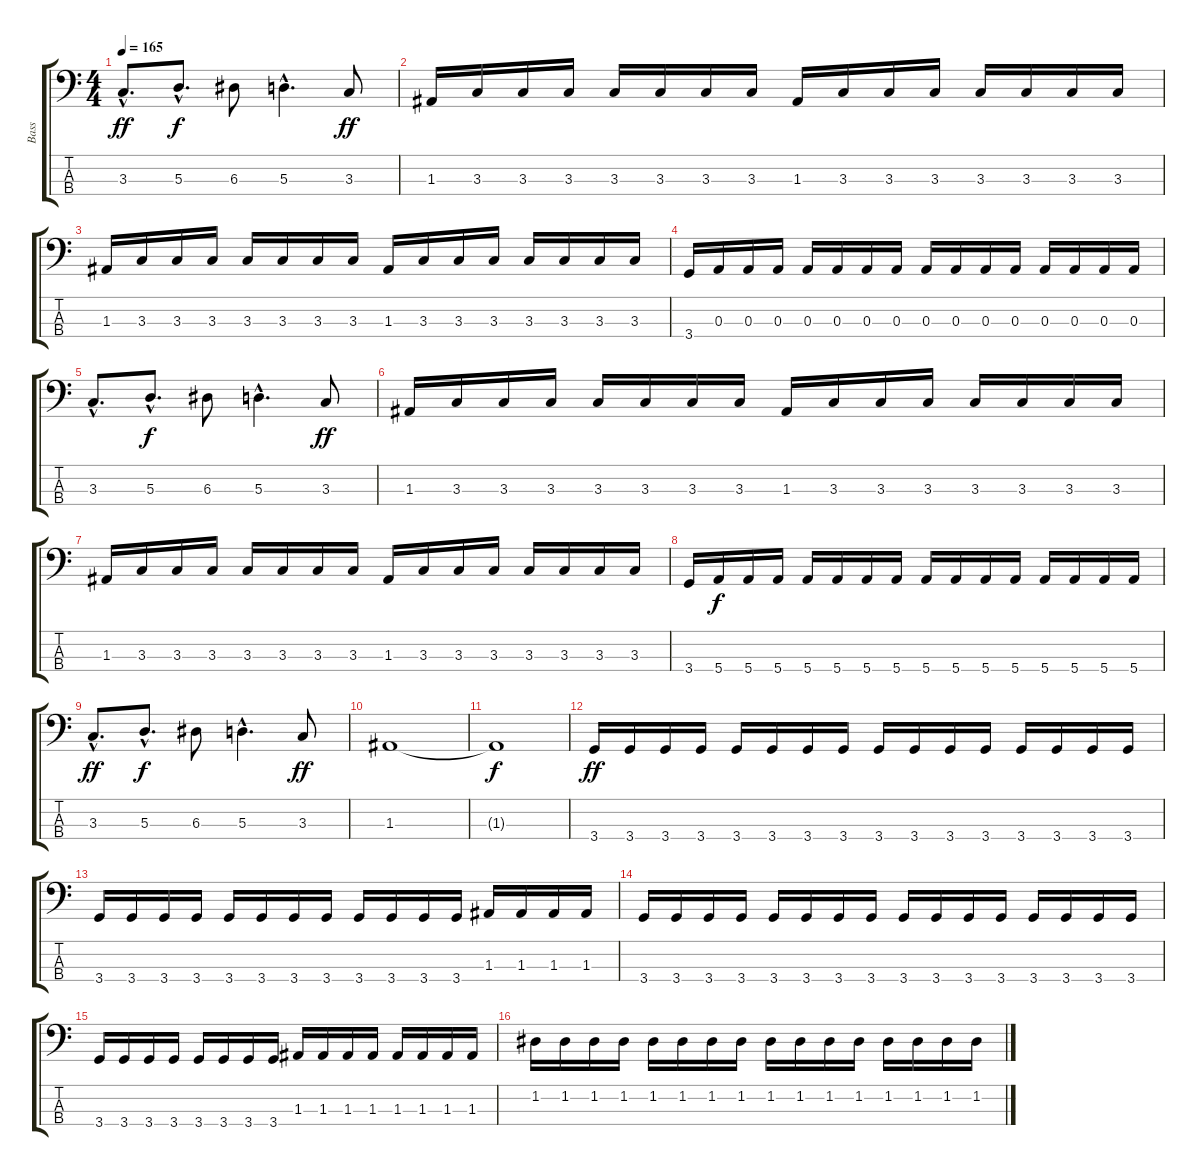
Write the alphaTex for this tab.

\track ("Bass " "Bass ") {instrument electricbassfinger}
\staff {score tabs}
\tuning (G2 D2 A1 E1) {hide}
\ts (4 4)
\tempo 165
\clef f4
\ks c
3.3{hac}.8{d dy ff instrument electricbassfinger} 5.3{hac}.8{d dy f} 6.3.8 5.3{hac}.4{d} 3.3.8{dy ff} |
1.3.16 3.3.16 3.3.16 3.3.16 3.3.16 3.3.16 3.3.16 3.3.16 1.3.16 3.3.16 3.3.16 3.3.16 3.3.16 3.3.16 3.3.16 3.3.16 |
1.3.16 3.3.16 3.3.16 3.3.16 3.3.16 3.3.16 3.3.16 3.3.16 1.3.16 3.3.16 3.3.16 3.3.16 3.3.16 3.3.16 3.3.16 3.3.16 |
3.4.16 0.3.16 0.3.16 0.3.16 0.3.16 0.3.16 0.3.16 0.3.16 0.3.16 0.3.16 0.3.16 0.3.16 0.3.16 0.3.16 0.3.16 0.3.16 |
3.3{hac}.8{d} 5.3{hac}.8{d dy f} 6.3.8 5.3{hac}.4{d} 3.3.8{dy ff} |
1.3.16 3.3.16 3.3.16 3.3.16 3.3.16 3.3.16 3.3.16 3.3.16 1.3.16 3.3.16 3.3.16 3.3.16 3.3.16 3.3.16 3.3.16 3.3.16 |
1.3.16 3.3.16 3.3.16 3.3.16 3.3.16 3.3.16 3.3.16 3.3.16 1.3.16 3.3.16 3.3.16 3.3.16 3.3.16 3.3.16 3.3.16 3.3.16 |
3.4.16 5.4.16{dy f} 5.4.16 5.4.16 5.4.16 5.4.16 5.4.16 5.4.16 5.4.16 5.4.16 5.4.16 5.4.16 5.4.16 5.4.16 5.4.16 5.4.16 |
3.3{hac}.8{d dy ff} 5.3{hac}.8{d dy f} 6.3.8 5.3{hac}.4{d} 3.3.8{dy ff} |
1.3.1 |
1.3{t}.1{dy f} |
3.4.16{dy ff} 3.4.16 3.4.16 3.4.16 3.4.16 3.4.16 3.4.16 3.4.16 3.4.16 3.4.16 3.4.16 3.4.16 3.4.16 3.4.16 3.4.16 3.4.16 |
3.4.16 3.4.16 3.4.16 3.4.16 3.4.16 3.4.16 3.4.16 3.4.16 3.4.16 3.4.16 3.4.16 3.4.16 1.3.16 1.3.16 1.3.16 1.3.16 |
3.4.16 3.4.16 3.4.16 3.4.16 3.4.16 3.4.16 3.4.16 3.4.16 3.4.16 3.4.16 3.4.16 3.4.16 3.4.16 3.4.16 3.4.16 3.4.16 |
3.4.16 3.4.16 3.4.16 3.4.16 3.4.16 3.4.16 3.4.16 3.4.16 1.3.16 1.3.16 1.3.16 1.3.16 1.3.16 1.3.16 1.3.16 1.3.16 |
1.2.16 1.2.16 1.2.16 1.2.16 1.2.16 1.2.16 1.2.16 1.2.16 1.2.16 1.2.16 1.2.16 1.2.16 1.2.16 1.2.16 1.2.16 1.2.16
